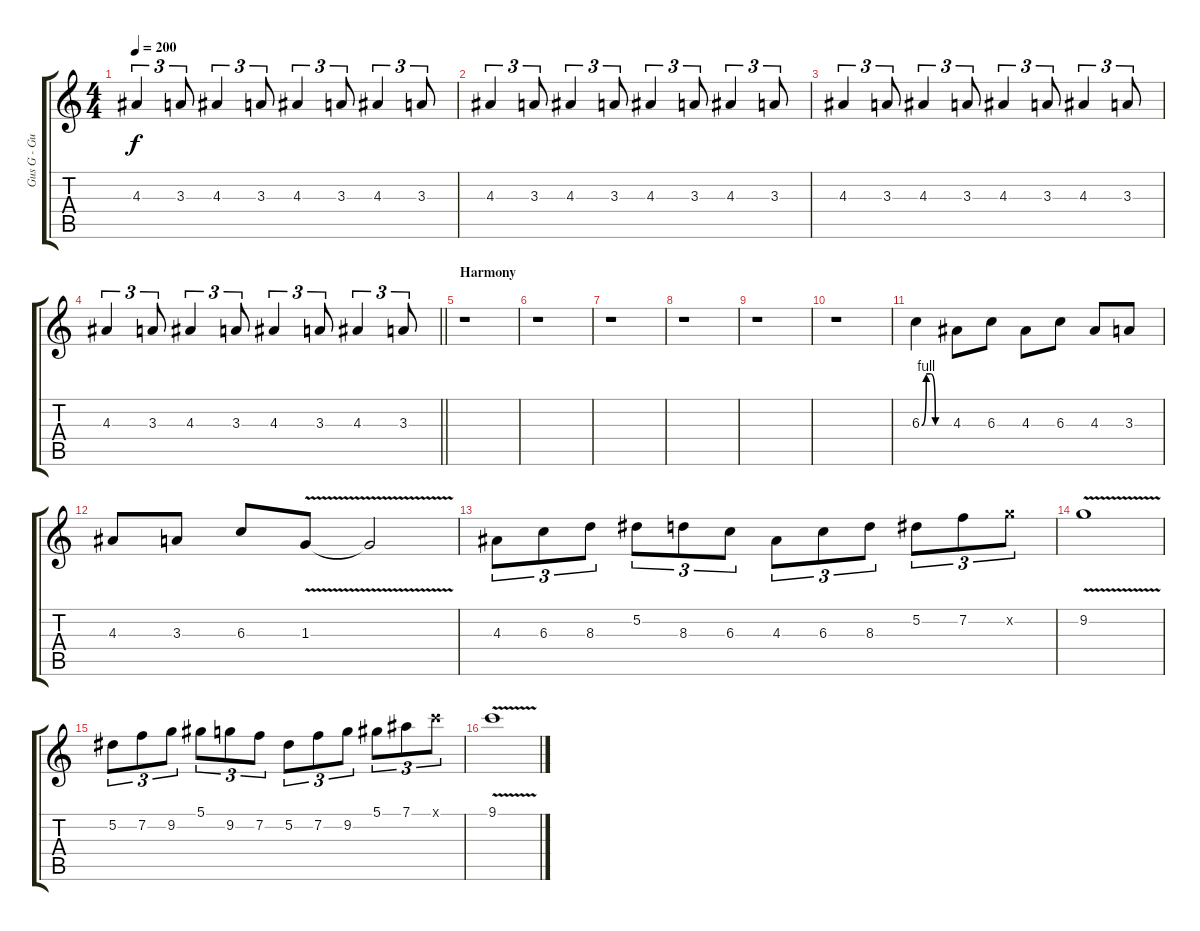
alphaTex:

\track ("Gus G - Guitars" "Gus G - Gu") {instrument distortionguitar}
\staff {score tabs}
\tuning (Eb4 Bb3 Gb3 Db3 Ab2 Eb2) {hide}
\ts (4 4)
\tempo 200
\clef g2
\ks c
4.3.4{tu (3 2) dy f} 3.3.8{tu (3 2)} 4.3.4{tu (3 2)} 3.3.8{tu (3 2)} 4.3.4{tu (3 2)} 3.3.8{tu (3 2)} 4.3.4{tu (3 2)} 3.3.8{tu (3 2)} |
4.3.4{tu (3 2)} 3.3.8{tu (3 2)} 4.3.4{tu (3 2)} 3.3.8{tu (3 2)} 4.3.4{tu (3 2)} 3.3.8{tu (3 2)} 4.3.4{tu (3 2)} 3.3.8{tu (3 2)} |
4.3.4{tu (3 2)} 3.3.8{tu (3 2)} 4.3.4{tu (3 2)} 3.3.8{tu (3 2)} 4.3.4{tu (3 2)} 3.3.8{tu (3 2)} 4.3.4{tu (3 2)} 3.3.8{tu (3 2)} |
\barLineRight lightlight
4.3.4{tu (3 2)} 3.3.8{tu (3 2)} 4.3.4{tu (3 2)} 3.3.8{tu (3 2)} 4.3.4{tu (3 2)} 3.3.8{tu (3 2)} 4.3.4{tu (3 2)} 3.3.8{tu (3 2)} |
\section ("" "Harmony")
r.1 |
r.1 |
r.1 |
r.1 |
r.1 |
r.1 |
6.3{be (custom 0 0 10 4 20 4 30 0 60 0)}.4 4.3.8 6.3.8 4.3.8 6.3.8 4.3.8 3.3.8 |
4.3.8 3.3.8 6.3.8 1.3{v}.8 1.3{t}.2 |
4.3.8{tu (3 2)} 6.3.8{tu (3 2)} 8.3.8{tu (3 2)} 5.2.8{tu (3 2)} 8.3.8{tu (3 2)} 6.3.8{tu (3 2)} 4.3.8{tu (3 2)} 6.3.8{tu (3 2)} 8.3.8{tu (3 2)} 5.2.8{tu (3 2)} 7.2.8{tu (3 2)} 9.2{x}.8{tu (3 2)} |
9.2{v}.1 |
5.2.8{tu (3 2)} 7.2.8{tu (3 2)} 9.2.8{tu (3 2)} 5.1.8{tu (3 2)} 9.2.8{tu (3 2)} 7.2.8{tu (3 2)} 5.2.8{tu (3 2)} 7.2.8{tu (3 2)} 9.2.8{tu (3 2)} 5.1.8{tu (3 2)} 7.1.8{tu (3 2)} 9.1{x}.8{tu (3 2)} |
9.1{v}.1
